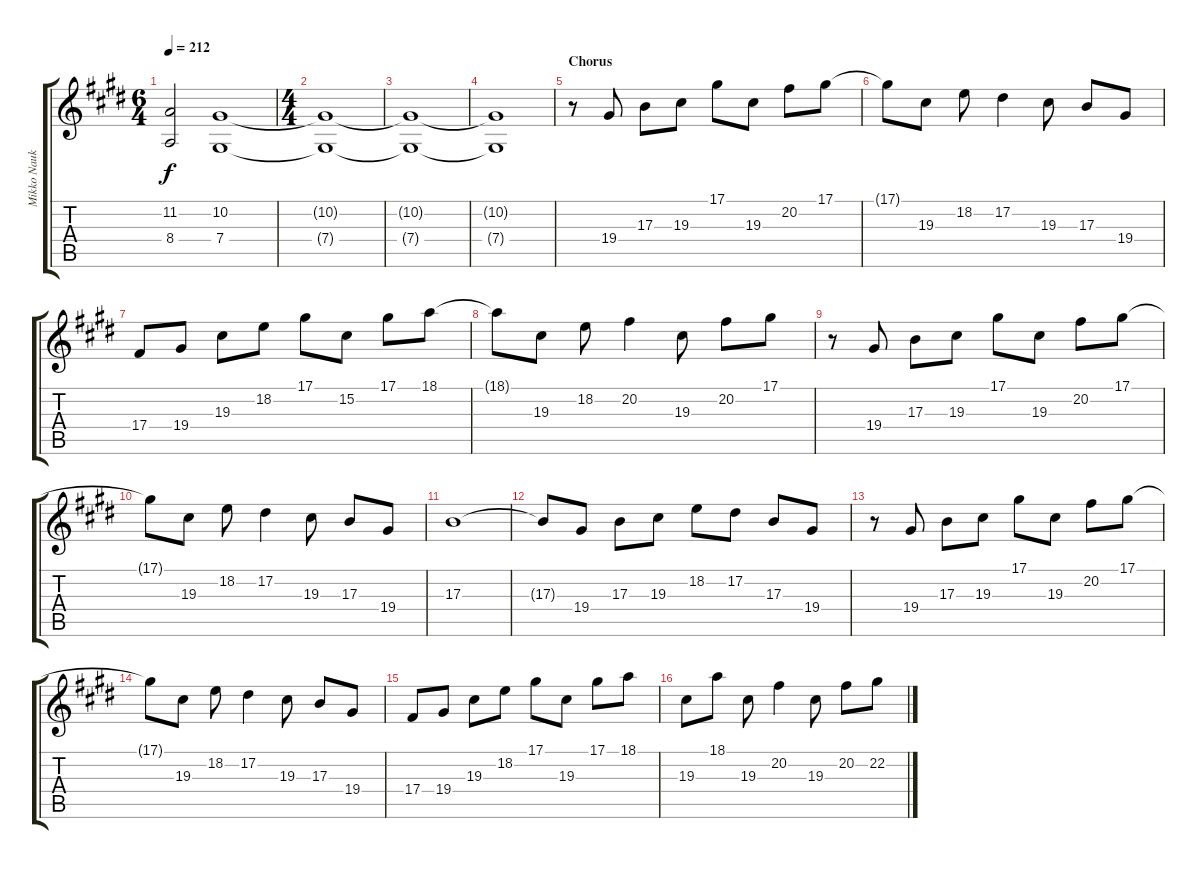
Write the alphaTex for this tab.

\track ("Mikko Naukkarinen - Keyboards" "Mikko Nauk") {instrument lead1square}
\staff {score tabs}
\tuning (Eb4 Bb3 Gb3 Db3 Ab2 Eb2) {hide}
\ts (6 4)
\tempo 212
\clef g2
\ks c#minor
(11.2 8.4).2{dy f} (10.2 7.4).1{volume 4} |
\ts (4 4)
(10.2{t} 7.4{t}).1 |
(10.2{t} 7.4{t}).1 |
(10.2{t} 7.4{t}).1 |
\section ("" "Chorus")
r.8{volume 11 balance 10 instrument lead1square} 19.4.8 17.3.8 19.3.8 17.1.8 19.3.8 20.2.8 17.1.8 |
17.1{t}.8 19.3.8 18.2.8 17.2.4 19.3.8 17.3.8 19.4.8 |
17.4.8 19.4.8 19.3.8 18.2.8 17.1.8 15.2.8 17.1.8 18.1.8 |
18.1{t}.8 19.3.8 18.2.8 20.2.4 19.3.8 20.2.8 17.1.8 |
r.8 19.4.8 17.3.8 19.3.8 17.1.8 19.3.8 20.2.8 17.1.8 |
17.1{t}.8 19.3.8 18.2.8 17.2.4 19.3.8 17.3.8 19.4.8 |
17.3.1 |
17.3{t}.8 19.4.8 17.3.8 19.3.8 18.2.8 17.2.8 17.3.8 19.4.8 |
r.8 19.4.8 17.3.8 19.3.8 17.1.8 19.3.8 20.2.8 17.1.8 |
17.1{t}.8 19.3.8 18.2.8 17.2.4 19.3.8 17.3.8 19.4.8 |
17.4.8 19.4.8 19.3.8 18.2.8 17.1.8 19.3.8 17.1.8 18.1.8 |
19.3.8 18.1.8 19.3.8 20.2.4 19.3.8 20.2.8 22.2.8
